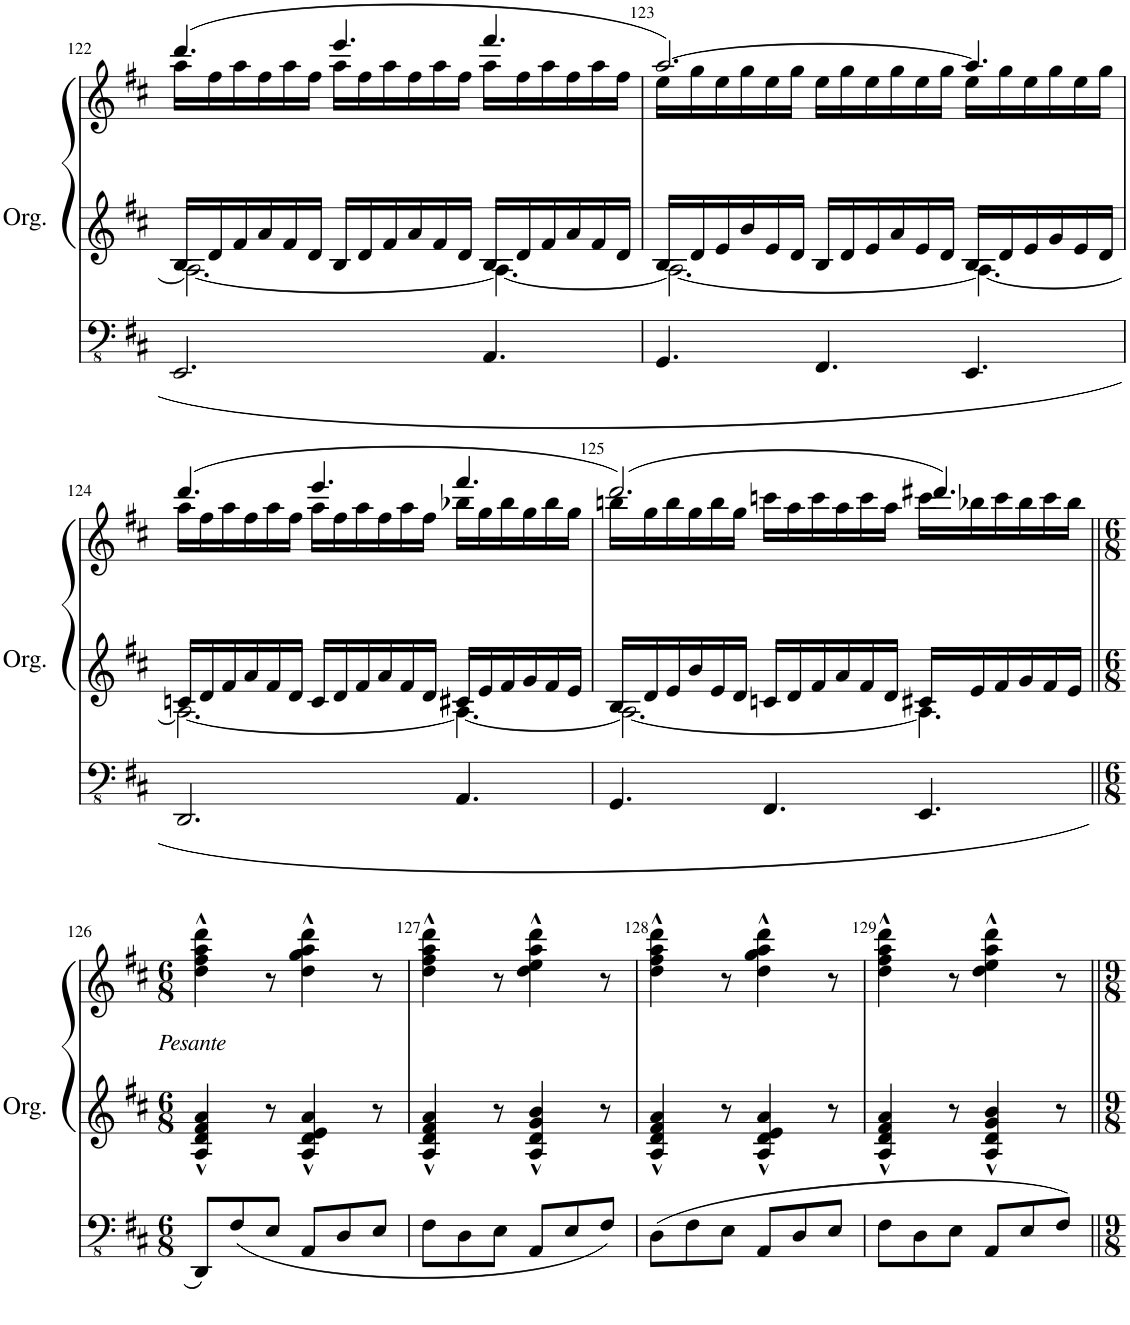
**kern	**kern	**kern
*part1	*part1	*part1
*staff3	*staff2	*staff1
*I"Orgue à tuyaux	*	*
*I'Org.	*	*
!!LO:PB:g=z
*clefFv4	*clefG2	*clefG2
*k[f#c#]	*k[f#c#]	*k[f#c#]
*M9/8	*M9/8	*M9/8
=122	=122	=122
*	*^	*^
2.EEE/	16B/LL	2.A\_	(4.ddd/	16aa\LL
.	16d/	.	.	16ff#\
.	16f#/	.	.	16aa\
.	16a/	.	.	16ff#\
.	16f#/	.	.	16aa\
.	16d/JJ	.	.	16ff#\JJ
.	16B/LL	.	4.eee/	16aa\LL
.	16d/	.	.	16ff#\
.	16f#/	.	.	16aa\
.	16a/	.	.	16ff#\
.	16f#/	.	.	16aa\
.	16d/JJ	.	.	16ff#\JJ
4.AAA/	16B/LL	4.A\_	4.fff#/	16aa\LL
.	16d/	.	.	16ff#\
.	16f#/	.	.	16aa\
.	16a/	.	.	16ff#\
.	16f#/	.	.	16aa\
.	16d/JJ	.	.	16ff#\JJ
=123	=123	=123	=123	=123
4.GGG/	16B/LL	2.A\_	[2.aa/)	16ee\LL
.	16d/	.	.	16gg\
.	16e/	.	.	16ee\
.	16b/	.	.	16gg\
.	16e/	.	.	16ee\
.	16d/JJ	.	.	16gg\JJ
4.FFF#/	16B/LL	.	.	16ee\LL
.	16d/	.	.	16gg\
.	16e/	.	.	16ee\
.	16a/	.	.	16gg\
.	16e/	.	.	16ee\
.	16d/JJ	.	.	16gg\JJ
4.EEE/	16B/LL	4.A\_	4.aa/]	16ee\LL
.	16d/	.	.	16gg\
.	16e/	.	.	16ee\
.	16g/	.	.	16gg\
.	16e/	.	.	16ee\
.	16d/JJ	.	.	16gg\JJ
!!LO:LB:g=z	!!
=124	=124	=124	=124	=124
2.DDD/	16cn/LL	2.A\_	(4.ddd/	16aa\LL
.	16d/	.	.	16ff#\
.	16f#/	.	.	16aa\
.	16a/	.	.	16ff#\
.	16f#/	.	.	16aa\
.	16d/JJ	.	.	16ff#\JJ
.	16c/LL	.	4.eee/	16aa\LL
.	16d/	.	.	16ff#\
.	16f#/	.	.	16aa\
.	16a/	.	.	16ff#\
.	16f#/	.	.	16aa\
.	16d/JJ	.	.	16ff#\JJ
4.AAA/	16c#X/LL	4.A\_	4.fff#/	16bb-X\LL
.	16e/	.	.	16gg\
.	16f#/	.	.	16bb-\
.	16g/	.	.	16gg\
.	16f#/	.	.	16bb-\
.	16e/JJ	.	.	16gg\JJ
=125	=125	=125	=125	=125
4.GGG/	16B/LL	2.A\_	(2.ddd/)	16bbn\LL
.	16d/	.	.	16gg\
.	16e/	.	.	16bb\
.	16b/	.	.	16gg\
.	16e/	.	.	16bb\
.	16d/JJ	.	.	16gg\JJ
4.FFF#/	16cn/LL	.	.	16cccn\LL
.	16d/	.	.	16aa\
.	16f#/	.	.	16ccc\
.	16a/	.	.	16aa\
.	16f#/	.	.	16ccc\
.	16d/JJ	.	.	16aa\JJ
4.EEE/	16c#X/LL	4.A\]	4.ddd#X/)	16ccc\LL
.	16e/	.	.	16bb-X\
.	16f#/	.	.	16ccc\
.	16g/	.	.	16bb-\
.	16f#/	.	.	16ccc\
.	16e/JJ	.	.	16bb-\JJ
*	*v	*v	*	*
*	*	*v	*v
!!LO:LB:g=z
=126||	=126||	=126||
*k[f#c#]	*k[f#c#]	*k[f#c#]
*M6/8	*M6/8	*M6/8
*	*	*^
!	!	!LO:TX:b:i:t=Pesante	!
*	*	*v	*v
8DDD/L	4A/^^ 4d/^^ 4f#/^^ 4a/^^	4dd\^^ 4ff#\^^ 4aa\^^ 4ddd\^^
8FF#/	.	.
8EE/J	8r	8r
8AAA/L	4A/^^ 4d/^^ 4e/^^ 4a/^^	4dd\^^ 4gg\^^ 4aa\^^ 4ddd\^^
8DD/	.	.
8EE/J	8r	8r
=127	=127	=127
8FF#\L	4A/^^ 4d/^^ 4f#/^^ 4a/^^	4dd\^^ 4ff#\^^ 4aa\^^ 4ddd\^^
8DD\	.	.
8EE\J	8r	8r
8AAA/L	4A/^^ 4d/^^ 4g/^^ 4b/^^	4dd\^^ 4ee\^^ 4aa\^^ 4ddd\^^
8EE/	.	.
8FF#/J	8r	8r
=128	=128	=128
8DD\L	4A/^^ 4d/^^ 4f#/^^ 4a/^^	4dd\^^ 4ff#\^^ 4aa\^^ 4ddd\^^
8FF#\	.	.
8EE\J	8r	8r
8AAA/L	4A/^^ 4d/^^ 4e/^^ 4a/^^	4dd\^^ 4gg\^^ 4aa\^^ 4ddd\^^
8DD/	.	.
8EE/J	8r	8r
=129	=129	=129
8FF#\L	4A/^^ 4d/^^ 4f#/^^ 4a/^^	4dd\^^ 4ff#\^^ 4aa\^^ 4ddd\^^
8DD\	.	.
8EE\J	8r	8r
8AAA/L	4A/^^ 4d/^^ 4g/^^ 4b/^^	4dd\^^ 4ee\^^ 4aa\^^ 4ddd\^^
8EE/	.	.
8FF#/J	8r	8r
=||	=||	=||
*-	*-	*-
